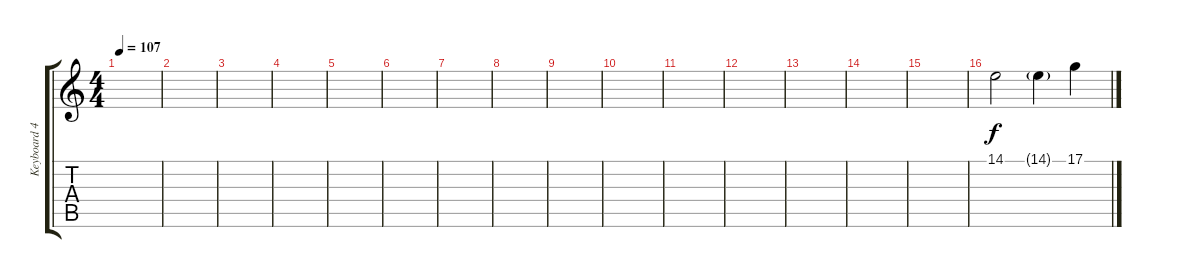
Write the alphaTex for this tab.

\track ("Keyboard 4" "Keyboard 4") {instrument lead1square}
\staff {score tabs}
\tuning (D4 A3 F3 C3 G2 C2) {hide}
\ts (4 4)
\tempo 107
\clef g2
\ks c
|
|
|
|
|
|
|
|
|
|
|
|
|
|
|
14.1.2 14.1{g}.4 17.1.4
